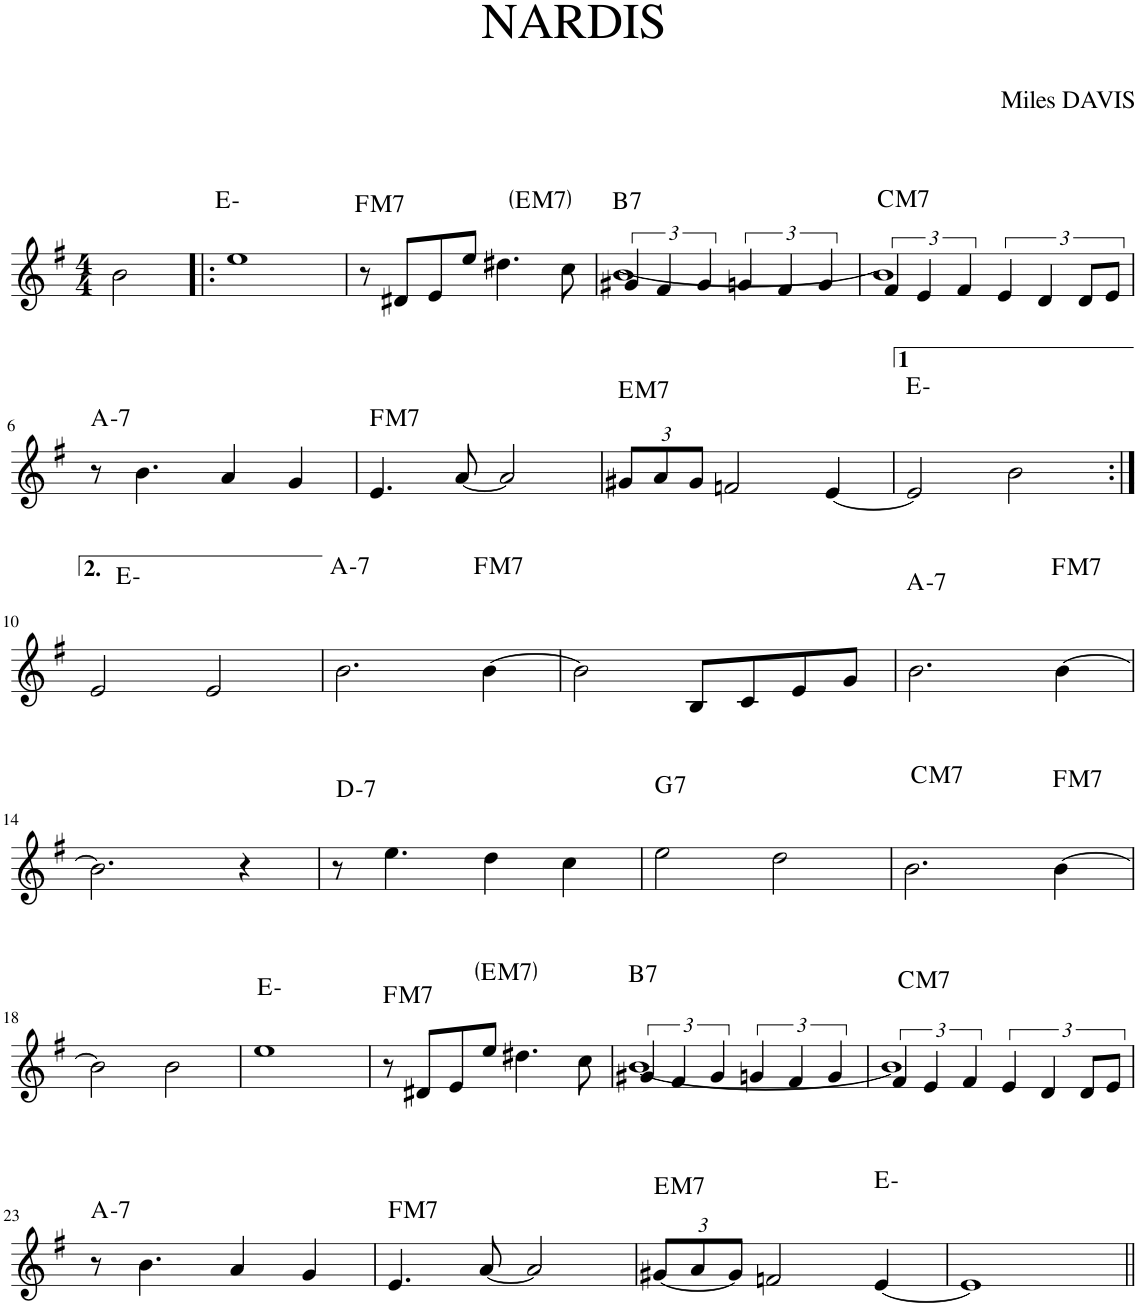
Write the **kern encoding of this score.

**kern	**harte
*part1	*part1
*staff1	*
*I"Piano	*
*I'Pno.	*
*clefG2	*
*k[f#]	*
*M4/4	*
=1	=1
2b\	.
=2!|:	=2!|:
1ee	E:min
=3	=3
!	!LO:H:kt=M7
8r	F:maj7
8d#X/L	.
8e/	.
8ee/J	.
!	!LO:H:kt=M7
4.dd#X\	E:maj7
8cc\	.
=4	=4
*^	*
!	!	!LO:H:kt=7
6g#X/	[1b	B:7
6f#/	.	.
6g#/	.	.
6gn/	.	.
6f#/	.	.
6g/	.	.
=5	=5	=5
!	!	!LO:H:kt=M7
6f#/	1b]	C:maj7
6e/	.	.
6f#/	.	.
6e/	.	.
6d/	.	.
12d/L	.	.
12e/J	.	.
*v	*v	*
!!LO:LB:g=z
=6	=6
!	!LO:H:kt=7
8r	A:min7
4.b\	.
4a/	.
4g/	.
=7	=7
!	!LO:H:kt=M7
4.e/	F:maj7
[8a/	.
2a/]	.
=8	=8
*Xbrackettup	*
!	!LO:H:kt=M7
12g#X/L	E:maj7
12a/	.
12g#/J	.
2fn/	.
[4e/	.
=9	=9
2e/]	E:min
2b\	.
!!LO:LB:g=z
=10:|!	=10:|!
*^	*
2e/	4ryy	.
.	2.ryy	E:min
2e/	.	.
=11	=11	=11
2.b\	4ryy	.
!	!	!LO:H:kt=7
.	2.ryy	A:min7
!	!	!LO:H:kt=M7
[4b\	.	F:maj7
*v	*v	*
=12	=12
2b\]	.
8B/L	.
8c/	.
8e/	.
8g/J	.
=13	=13
!	!LO:H:kt=7
2.b\	A:min7
!	!LO:H:kt=M7
[4b\	F:maj7
!!LO:LB:g=z
=14	=14
2.b\]	.
4r	.
=15	=15
!	!LO:H:kt=7
8r	D:min7
4.ee\	.
4dd\	.
4cc\	.
=16	=16
!	!LO:H:kt=7
2ee\	G:7
2dd\	.
=17	=17
!	!LO:H:kt=M7
2.b\	C:maj7
!	!LO:H:kt=M7
[4b\	F:maj7
!!LO:LB:g=z
=18	=18
2b\]	.
2b\	.
=19	=19
1ee	E:min
=20	=20
!	!LO:H:kt=M7
8r	F:maj7
8d#X/L	.
8e/	.
!	!LO:H:kt=M7
8ee/J	E:maj7
4.dd#X\	.
8cc\	.
=21	=21
*brackettup	*
*^	*
!	!	!LO:H:kt=7
6g#X/	[1b	B:7
6f#/	.	.
6g#/	.	.
6gn/	.	.
6f#/	.	.
6g/	.	.
=22	=22	=22
!	!	!LO:H:kt=M7
6f#/	1b]	C:maj7
6e/	.	.
6f#/	.	.
6e/	.	.
6d/	.	.
12d/L	.	.
12e/J	.	.
*v	*v	*
!!LO:LB:g=z
=23	=23
!	!LO:H:kt=7
8r	A:min7
4.b\	.
4a/	.
4g/	.
=24	=24
!	!LO:H:kt=M7
4.e/	F:maj7
[8a/	.
2a/]	.
=25	=25
*Xbrackettup	*
!	!LO:H:kt=M7
[12g#X/L	E:maj7
12a/	.
12g#/J]	.
2fn/	.
[4e/	E:min
=26	=26
1e]	.
=||	=||
*-	*-
